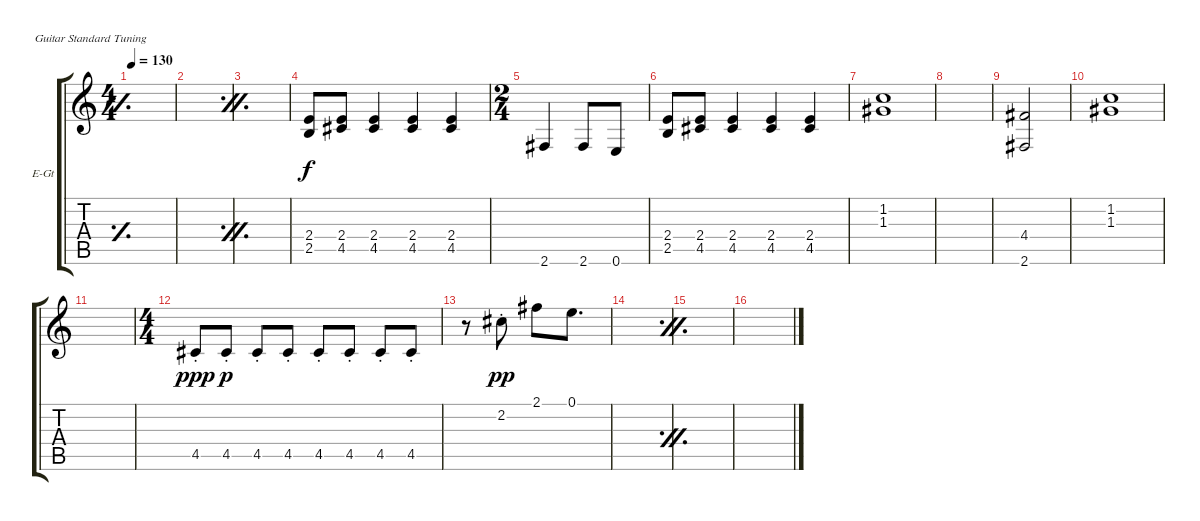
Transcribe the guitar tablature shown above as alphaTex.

\defaultSystemsLayout 4
\bracketExtendMode groupsimilarinstruments
\firstSystemTrackNameOrientation horizontal
\otherSystemsTrackNameOrientation horizontal
\track ("Electric Guitar" "E-Gt") {instrument overdrivenguitar}
\staff {score tabs}
\tuning (E4 B3 G3 D3 A2 E2)
\ts (4 4)
\tempo 130
\clef g2
\simile simple
\ks c
|
\simile firstofdouble
|
\simile secondofdouble
|
(2.5 2.4).8 (2.4 4.5).8 (2.4 4.5).4 (2.4 4.5).4 (2.4 4.5).4 |
\ts (2 4)
2.6.4 2.6.8 0.6.8 |
(2.5 2.4).8 (2.4 4.5).8 (2.4 4.5).4 (2.4 4.5).4 (2.4 4.5).4 |
(1.3 1.2).1 |
|
(4.4 2.6).2 |
(1.3 1.2).1 |
|
\ts (4 4)
4.5{st}.8{dy ppp} 4.5{st}.8{dy p} 4.5{st}.8 4.5{st}.8 4.5{st}.8 4.5{st}.8 4.5{st}.8 4.5{st}.8 |
r.8 2.2{st}.8{dy pp} 2.1.8 0.1.8{d} |
\simile firstofdouble
|
\simile secondofdouble
|
\simile firstofdouble
